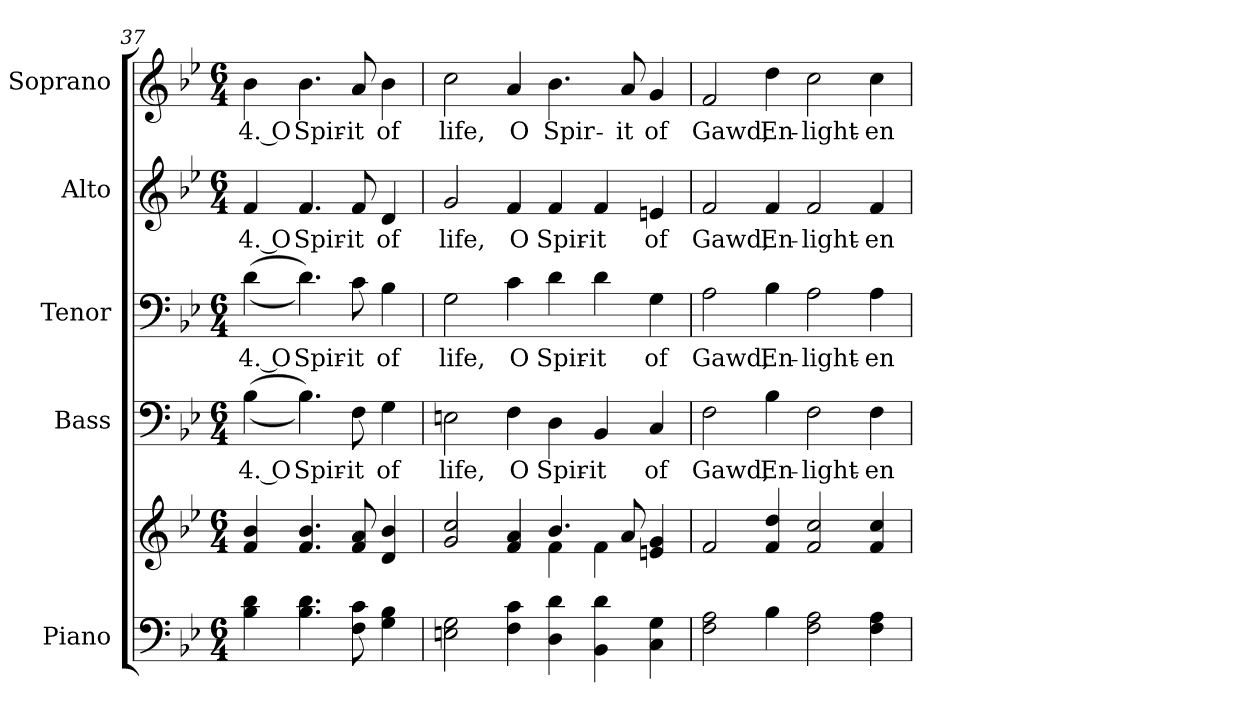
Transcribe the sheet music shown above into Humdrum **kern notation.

**kern	**kern	**kern	**text	**kern	**text	**kern	**text	**kern	**text
*part5	*part5	*part4	*part4	*part3	*part3	*part2	*part2	*part1	*part1
*staff6	*staff5	*staff4	*staff4	*staff3	*staff3	*staff2	*staff2	*staff1	*staff1
*I"Piano	*	*I"Bass	*	*I"Tenor	*	*I"Alto	*	*I"Soprano	*
*I'Pno.	*	*I'B.	*	*I'T.	*	*I'A.	*	*I'S.	*
*clefF4	*clefG2	*clefF4	*	*clefF4	*	*clefG2	*	*clefG2	*
*k[b-e-]	*k[b-e-]	*k[b-e-]	*	*k[b-e-]	*	*k[b-e-]	*	*k[b-e-]	*
*B-:	*B-:	*B-:	*	*B-:	*	*B-:	*	*B-:	*
*M6/4	*M6/4	*M6/4	*	*M6/4	*	*M6/4	*	*M6/4	*
=37	=37	=37	=37	=37	=37	=37	=37	=37	=37
!	!	!	!LO:LY:b:color=#000000	!	!	!	!	!	!
!	!	!	!	!	!LO:LY:b:color=#000000	!	!	!	!
!	!	!	!	!	!	!	!LO:LY:b:color=#000000	!	!
!	!	!	!	!	!	!	!	!	!LO:LY:b:color=#000000
4B-i\ 4di	4fi/ 4b-i	((4B-i\	4. O	((4di\	4. O	4fi/	4. O	4b-i\	4. O
!	!	!	!LO:LY:b:color=#000000	!	!	!	!	!	!
!	!	!	!	!	!LO:LY:b:color=#000000	!	!	!	!
!	!	!	!	!	!	!	!LO:LY:b:color=#000000	!	!
!	!	!	!	!	!	!	!	!	!LO:LY:b:color=#000000
4.B-i\ 4.di	4.fi/ 4.b-i	4.B-i\))	Spir-	4.di\))	Spir-	4.fi/	Spir-	4.b-i\	Spir-
!	!	!	!LO:LY:b:color=#000000	!	!	!	!	!	!
!	!	!	!	!	!LO:LY:b:color=#000000	!	!	!	!
!	!	!	!	!	!	!	!LO:LY:b:color=#000000	!	!
!	!	!	!	!	!	!	!	!	!LO:LY:b:color=#000000
8Fi\ 8ci	8fi/ 8ai	8Fi\	-it	8ci\	-it	8fi/	-it	8ai/	-it
!	!	!	!LO:LY:b:color=#000000	!	!	!	!	!	!
!	!	!	!	!	!LO:LY:b:color=#000000	!	!	!	!
!	!	!	!	!	!	!	!LO:LY:b:color=#000000	!	!
!	!	!	!	!	!	!	!	!	!LO:LY:b:color=#000000
4Gi\ 4B-i	4di/ 4b-i	4Gi\	of	4B-i\	of	4di/	of	4b-i\	of
!!LO:PB:g=z
=38	=38	=38	=38	=38	=38	=38	=38	=38	=38
*	*^	*	*	*	*	*	*	*	*
!	!	!	!	!LO:LY:b:color=#000000	!	!	!	!	!	!
!	!	!	!	!	!	!LO:LY:b:color=#000000	!	!	!	!
!	!	!	!	!	!	!	!	!LO:LY:b:color=#000000	!	!
!	!	!	!	!	!	!	!	!	!	!LO:LY:b:color=#000000
2Eni\ 2Gi	2gi/ 2cci	2.ryy	2Eni\	life,	2Gi\	life,	2gi/	life,	2cci\	life,
!	!	!	!	!LO:LY:b:color=#000000	!	!	!	!	!	!
!	!	!	!	!	!	!LO:LY:b:color=#000000	!	!	!	!
!	!	!	!	!	!	!	!	!LO:LY:b:color=#000000	!	!
!	!	!	!	!	!	!	!	!	!	!LO:LY:b:color=#000000
4Fi\ 4ci	4fi/ 4ai	.	4Fi\	O	4ci\	O	4fi/	O	4ai/	O
!	!	!	!	!LO:LY:b:color=#000000	!	!	!	!	!	!
!	!	!	!	!	!	!LO:LY:b:color=#000000	!	!	!	!
!	!	!	!	!	!	!	!	!LO:LY:b:color=#000000	!	!
!	!	!	!	!	!	!	!	!	!	!LO:LY:b:color=#000000
4Di\ 4di	4.b-i/	4fi\	4Di\	Spir-	4di\	Spir-	4fi/	Spir-	4.b-i\	Spir-
!	!	!	!	!LO:LY:b:color=#000000	!	!	!	!	!	!
!	!	!	!	!	!	!LO:LY:b:color=#000000	!	!	!	!
!	!	!	!	!	!	!	!	!LO:LY:b:color=#000000	!	!
4BB-i\ 4di	.	4fi\	4BB-i/	-it	4di\	-it	4fi/	-it	.	.
!	!	!	!	!	!	!	!	!	!	!LO:LY:b:color=#000000
.	8ai/	.	.	.	.	.	.	.	8ai/	-it
!	!	!	!	!LO:LY:b:color=#000000	!	!	!	!	!	!
!	!	!	!	!	!	!LO:LY:b:color=#000000	!	!	!	!
!	!	!	!	!	!	!	!	!LO:LY:b:color=#000000	!	!
!	!	!	!	!	!	!	!	!	!	!LO:LY:b:color=#000000
4Ci\ 4Gi	4eni/ 4gi	4ryy	4Ci/	of	4Gi\	of	4eni/	of	4gi/	of
*	*v	*v	*	*	*	*	*	*	*	*
=39	=39	=39	=39	=39	=39	=39	=39	=39	=39
*	*^	*	*	*	*	*	*	*	*
!	!	!	!	!LO:LY:b:color=#000000	!	!	!	!	!	!
*	*v	*v	*	*	*	*	*	*	*	*
*	*^	*	*	*	*	*	*	*	*
!	!	!	!	!	!	!LO:LY:b:color=#000000	!	!	!	!
*	*v	*v	*	*	*	*	*	*	*	*
*	*^	*	*	*	*	*	*	*	*
!	!	!	!	!	!	!	!	!LO:LY:b:color=#000000	!	!
*	*v	*v	*	*	*	*	*	*	*	*
*	*^	*	*	*	*	*	*	*	*
!	!	!	!	!	!	!	!	!	!	!LO:LY:b:color=#000000
*	*v	*v	*	*	*	*	*	*	*	*
2Fi\ 2Ai	2fi/	2Fi\	Gawd,	2Ai\	Gawd,	2fi/	Gawd,	2fi/	Gawd,
!	!	!	!LO:LY:b:color=#000000	!	!	!	!	!	!
!	!	!	!	!	!LO:LY:b:color=#000000	!	!	!	!
!	!	!	!	!	!	!	!LO:LY:b:color=#000000	!	!
!	!	!	!	!	!	!	!	!	!LO:LY:b:color=#000000
4B-i\	4fi/ 4ddi	4B-i\	En-	4B-i\	En-	4fi/	En-	4ddi\	En-
!	!	!	!LO:LY:b:color=#000000	!	!	!	!	!	!
!	!	!	!	!	!LO:LY:b:color=#000000	!	!	!	!
!	!	!	!	!	!	!	!LO:LY:b:color=#000000	!	!
!	!	!	!	!	!	!	!	!	!LO:LY:b:color=#000000
2Fi\ 2Ai	2fi/ 2cci	2Fi\	-light-	2Ai\	-light-	2fi/	-light-	2cci\	-light-
!	!	!	!LO:LY:b:color=#000000	!	!	!	!	!	!
!	!	!	!	!	!LO:LY:b:color=#000000	!	!	!	!
!	!	!	!	!	!	!	!LO:LY:b:color=#000000	!	!
!	!	!	!	!	!	!	!	!	!LO:LY:b:color=#000000
4Fi\ 4Ai	4fi/ 4cci	4Fi\	-en	4Ai\	-en	4fi/	-en	4cci\	-en
=	=	=	=	=	=	=	=	=	=
*-	*-	*-	*-	*-	*-	*-	*-	*-	*-
